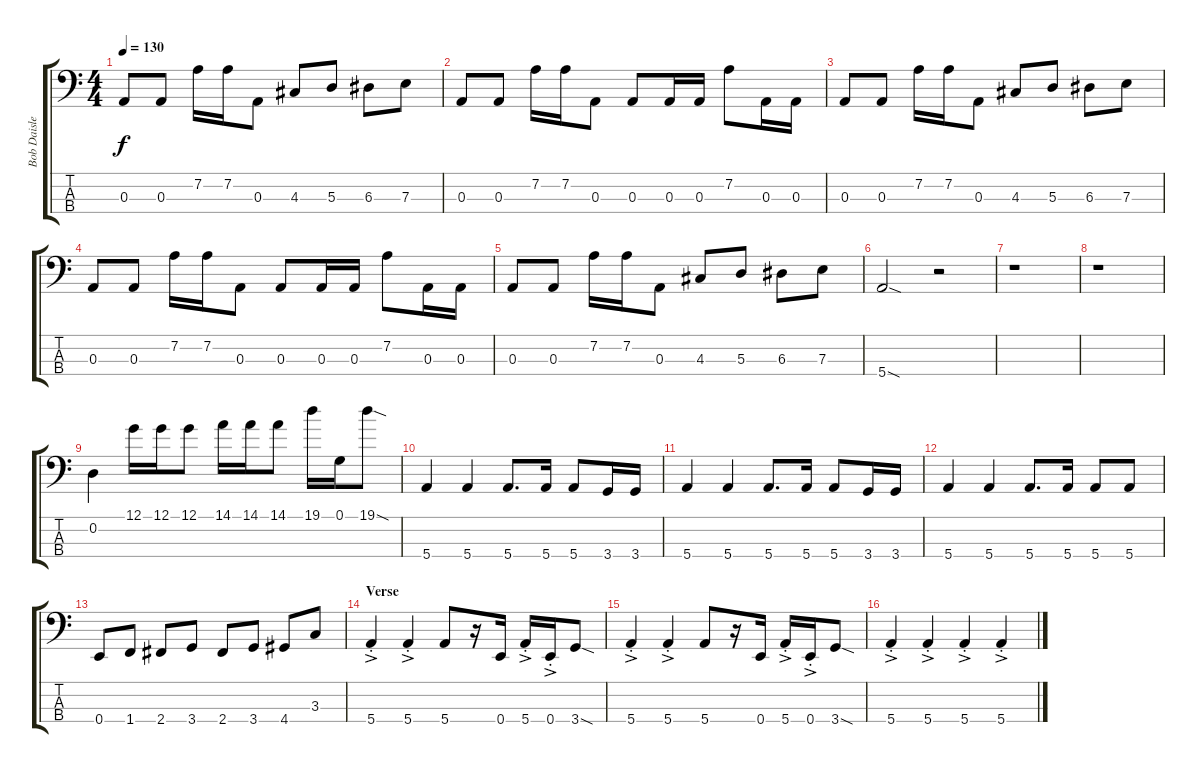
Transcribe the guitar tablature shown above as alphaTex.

\track ("Bob Daisley" "Bob Daisle") {instrument slapbass1}
\staff {score tabs}
\tuning (G2 D2 A1 E1) {hide}
\ts (4 4)
\tempo 130
\clef f4
\ks c
0.3.8{dy f} 0.3.8 7.2.16 7.2.16 0.3.8 4.3.8 5.3.8 6.3.8 7.3.8 |
0.3.8 0.3.8 7.2.16 7.2.16 0.3.8 0.3.8 0.3.16 0.3.16 7.2.8 0.3.16 0.3.16 |
0.3.8 0.3.8 7.2.16 7.2.16 0.3.8 4.3.8 5.3.8 6.3.8 7.3.8 |
0.3.8 0.3.8 7.2.16 7.2.16 0.3.8 0.3.8 0.3.16 0.3.16 7.2.8 0.3.16 0.3.16 |
0.3.8 0.3.8 7.2.16 7.2.16 0.3.8 4.3.8 5.3.8 6.3.8 7.3.8 |
5.4{sod}.2 r.2 |
r.1 |
r.1 |
0.2.4 12.1.16 12.1.16 12.1.8 14.1.16 14.1.16 14.1.8 19.1.16 0.1.16 19.1{sod}.8 |
5.4.4 5.4.4 5.4.8{d} 5.4.16 5.4.8 3.4.16 3.4.16 |
5.4.4 5.4.4 5.4.8{d} 5.4.16 5.4.8 3.4.16 3.4.16 |
5.4.4 5.4.4 5.4.8{d} 5.4.16 5.4.8 5.4.8 |
0.4.8 1.4.8 2.4.8 3.4.8 2.4.8 3.4.8 4.4.8 3.3.8 |
\section ("" "Verse")
5.4{ac st}.4 5.4{ac st}.4 5.4.8 r.16 0.4.16 5.4{ac st}.16 0.4{ac st}.16 3.4{sod}.8 |
5.4{ac st}.4 5.4{ac st}.4 5.4.8 r.16 0.4.16 5.4{ac st}.16 0.4{ac st}.16 3.4{sod}.8 |
5.4{ac st}.4 5.4{ac st}.4 5.4{ac st}.4 5.4{ac st}.4
